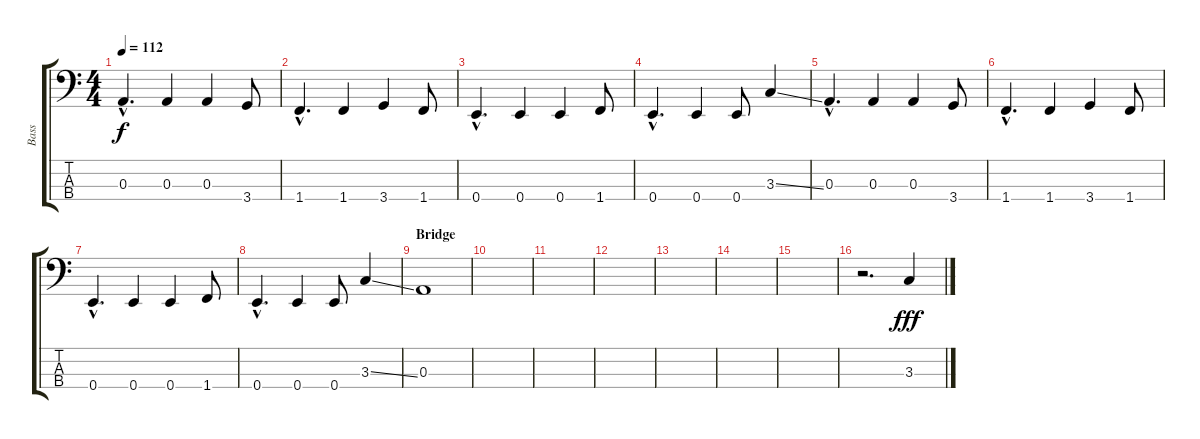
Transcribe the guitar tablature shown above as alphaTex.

\track ("Bass" "Bass") {instrument electricbassfinger}
\staff {score tabs}
\tuning (G2 D2 A1 E1) {hide}
\ts (4 4)
\tempo 112
\clef f4
\ks c
0.3{hac}.4{d dy f} 0.3.4 0.3.4 3.4.8 |
1.4{hac}.4{d} 1.4.4 3.4.4 1.4.8 |
0.4{hac}.4{d} 0.4.4 0.4.4 1.4.8 |
0.4{hac}.4{d} 0.4.4 0.4.8 3.3{ss}.4 |
0.3{hac}.4{d} 0.3.4 0.3.4 3.4.8 |
1.4{hac}.4{d} 1.4.4 3.4.4 1.4.8 |
0.4{hac}.4{d} 0.4.4 0.4.4 1.4.8 |
0.4{hac}.4{d} 0.4.4 0.4.8 3.3{ss}.4 |
\section ("" "Bridge ")
0.3.1 |
|
|
|
|
|
|
r.2{d} 3.3{ss}.4{dy fff}
